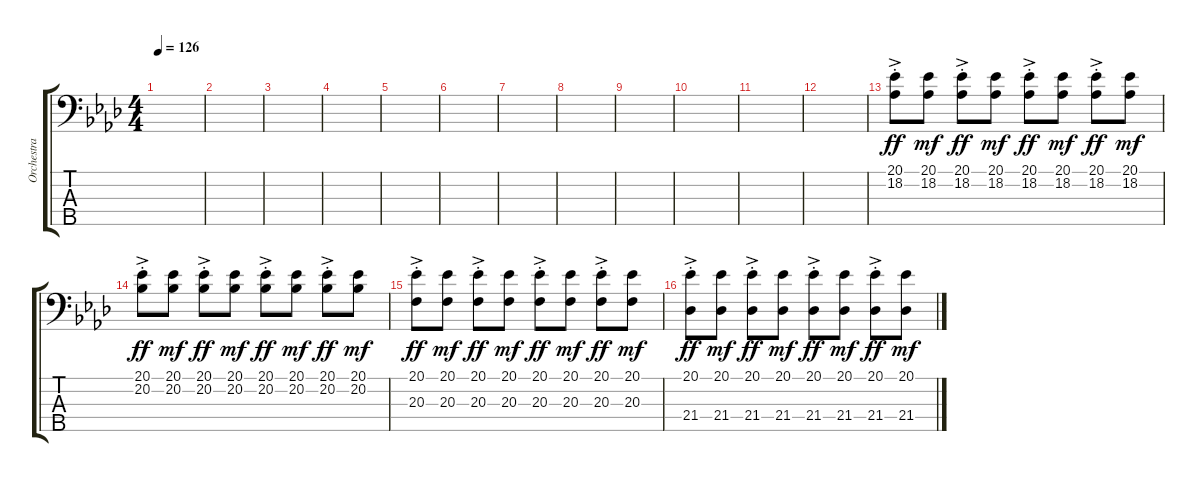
\track ("Orchestra" "Orchestra") {instrument stringensemble1}
\staff {score tabs}
\tuning (G2 D2 A1 E1 B0) {hide}
\ts (4 4)
\tempo 126
\clef f4
\ks ab
|
|
|
|
|
|
|
|
|
|
|
|
(20.1{ac st} 18.2{ac st}).8{dy ff} (20.1 18.2).8{dy mf} (20.1{ac st} 18.2{ac st}).8{dy ff} (20.1 18.2).8{dy mf} (20.1{ac st} 18.2{ac st}).8{dy ff} (20.1 18.2).8{dy mf} (20.1{ac st} 18.2{ac st}).8{dy ff} (20.1 18.2).8{dy mf} |
(20.1{ac st} 20.2{ac st}).8{dy ff} (20.1 20.2).8{dy mf} (20.1{ac st} 20.2{ac st}).8{dy ff} (20.1 20.2).8{dy mf} (20.1{ac st} 20.2{ac st}).8{dy ff} (20.1 20.2).8{dy mf} (20.1{ac st} 20.2{ac st}).8{dy ff} (20.1 20.2).8{dy mf} |
(20.1{ac st} 20.3{ac st}).8{dy ff} (20.1 20.3).8{dy mf} (20.1{ac st} 20.3{ac st}).8{dy ff} (20.1 20.3).8{dy mf} (20.1{ac st} 20.3{ac st}).8{dy ff} (20.1 20.3).8{dy mf} (20.1{ac st} 20.3{ac st}).8{dy ff} (20.1 20.3).8{dy mf} |
(20.1{ac st} 21.4{ac st}).8{dy ff} (20.1 21.4).8{dy mf} (20.1{ac st} 21.4{ac st}).8{dy ff} (20.1 21.4).8{dy mf} (20.1{ac st} 21.4{ac st}).8{dy ff} (20.1 21.4).8{dy mf} (20.1{ac st} 21.4{ac st}).8{dy ff} (20.1 21.4).8{dy mf}
